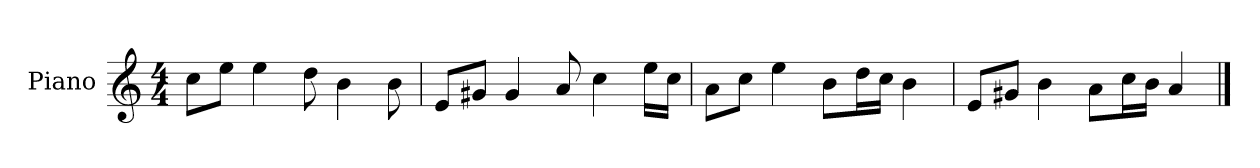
**kern
*part1
*staff1
*I"Piano
*I'P-no
*clefG2
*k[]
*M4/4
*MM90
=1
8cc\L
8ee\J
4ee\
8dd\
4b\
8b\
=2
8e/L
8g#X/J
4g#/
8a/
4cc\
16ee\LL
16cc\JJ
=3
8a\L
8cc\J
4ee\
8b\L
16dd\L
16cc\JJ
4b\
=4
8e/L
8g#X/J
4b\
8a\L
16cc\L
16b\JJ
4a/
==
*-
